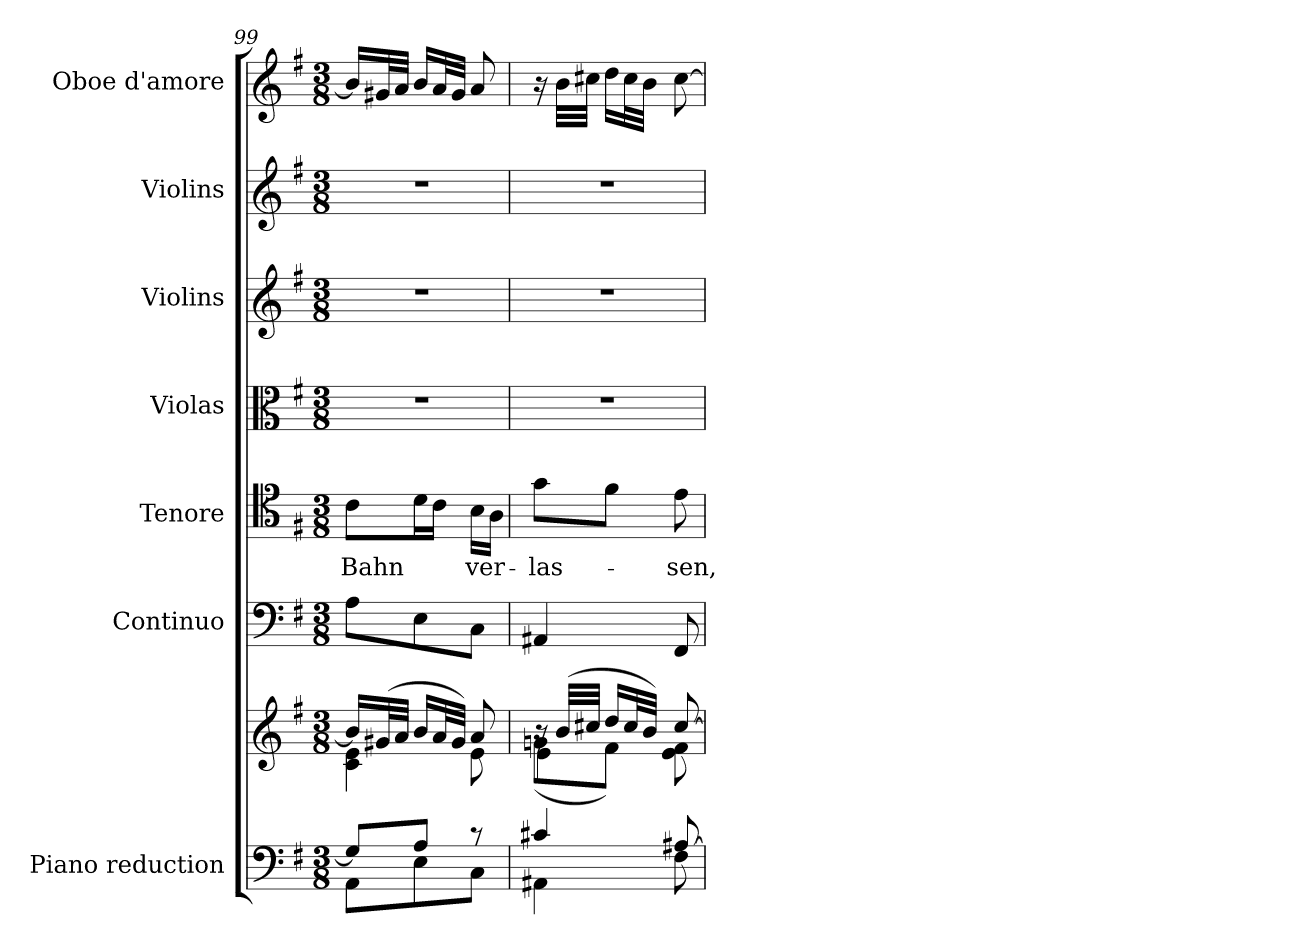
**kern	**kern	**kern	**kern	**text	**kern	**kern	**kern	**kern
*part7	*part7	*part6	*part5	*part5	*part4	*part3	*part2	*part1
*staff8	*staff7	*staff6	*staff5	*staff5	*staff4	*staff3	*staff2	*staff1
*I"Piano reduction	*	*I"Continuo	*I"Tenore	*	*I"Violas	*I"Violins	*I"Violins	*I"Oboe d'amore
*I'Pno	*	*	*	*	*	*	*	*I'Ob
*clefF4	*clefG2	*clefF4	*clefC4	*	*clefC3	*clefG2	*clefG2	*clefG2
*k[f#]	*k[f#]	*k[f#]	*k[f#]	*	*k[f#]	*k[f#]	*k[f#]	*k[f#]
*M3/8	*M3/8	*M3/8	*M3/8	*	*M3/8	*M3/8	*M3/8	*M3/8
=99	=99	=99	=99	=99	=99	=99	=99	=99
*^	*^	*	*	*	*	*	*	*
!	!	!	!	!	!	!LO:LY:b	!	!	!	!
8G#/L]	8AA\L	16b/LL]	4c\ 4e\	8A\L	8c\L	Bahn	4.r	4.r	4.r	16b/LL]
.	.	(32g#X/L	.	.	.	.	.	.	.	32g#X/L
.	.	32a/JJJ	.	.	.	.	.	.	.	32a/JJJ
8A/J	8E\	16b/LL	.	8E\	16d\L	.	.	.	.	16b/LL
.	.	32a/L	.	.	16c\JJ	.	.	.	.	32a/L
.	.	32g#/JJJ)	.	.	.	.	.	.	.	32g#/JJJ
!	!	!	!	!	!	!LO:LY:b	!	!	!	!
8r	8C\J	8a/	8e\	8C\J	16B\LL	ver-	.	.	.	8a/
.	.	.	.	.	16A\JJ	.	.	.	.	.
!!LO:LB:g=z
=100	=100	=100	=100	=100	=100	=100	=100	=100	=100	=100
*	*	*	*^	*	*	*	*	*	*	*
!	!	!	!	!	!	!	!LO:LY:b	!	!	!	!
4c#X/	4AA#X\	16r	(8gn\L	4e\	4AA#X/	8g\L	-las-	4.r	4.r	4.r	16r
.	.	(32b/LLL	.	.	.	.	.	.	.	.	32b\LLL
.	.	32cc#X/JJJ	.	.	.	.	.	.	.	.	32cc#X\JJJ
.	.	16dd/LL	8f#\J)	.	.	8f#\J	.	.	.	.	16dd\LL
.	.	32cc#/L	.	.	.	.	.	.	.	.	32cc#\L
.	.	32b/JJJ)	.	.	.	.	.	.	.	.	32b\JJJ
!	!	!	!	!	!	!	!LO:LY:b	!	!	!	!
[8A#X/	8F#\	[8cc#/	8e\ 8f#\	8ryy	8FF#/	8e\	-sen,	.	.	.	[8cc#\
*v	*v	*	*	*	*	*	*	*	*	*	*
*	*v	*v	*v	*	*	*	*	*	*	*
=	=	=	=	=	=	=	=	=
*-	*-	*-	*-	*-	*-	*-	*-	*-
